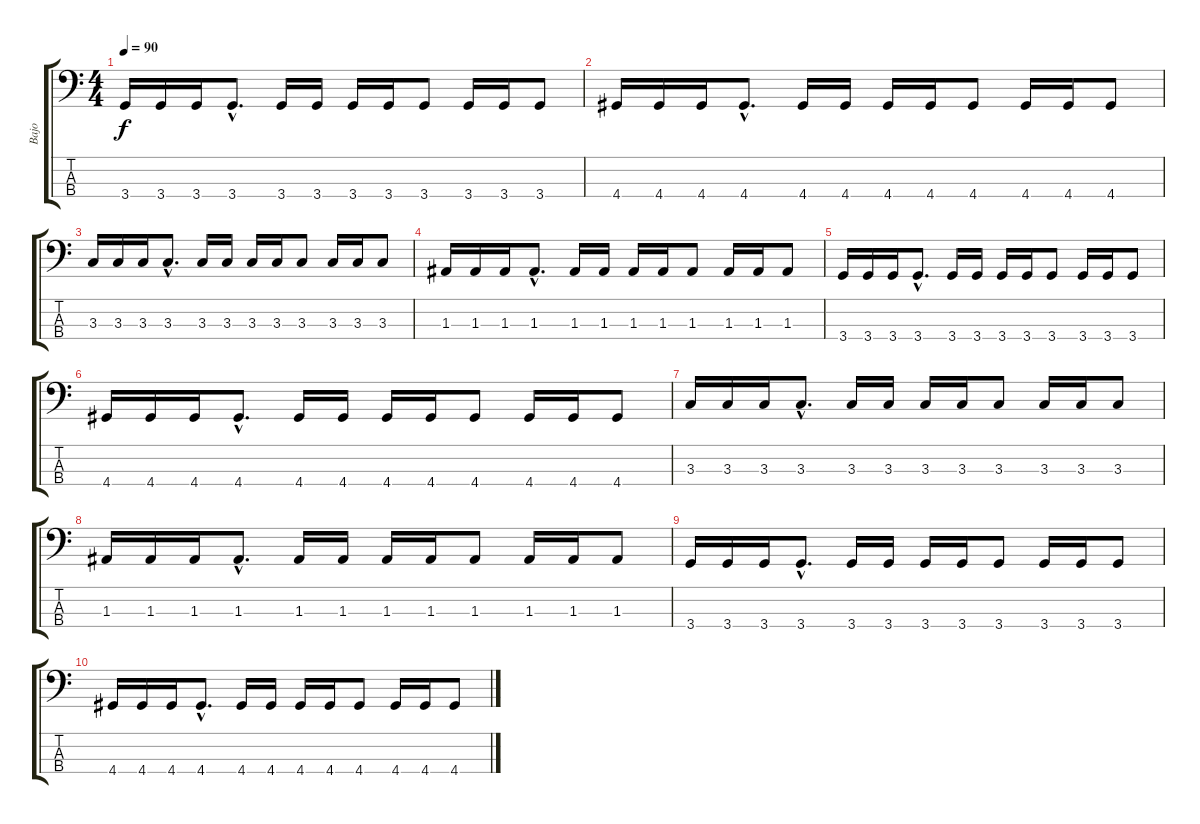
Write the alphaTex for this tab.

\track ("Bajo" "Bajo") {instrument electricbassfinger}
\staff {score tabs}
\tuning (G2 D2 A1 E1) {hide}
\ts (4 4)
\tempo 90
\clef f4
\ks c
3.4.16{dy f} 3.4.16 3.4.16 3.4{hac}.8{d} 3.4.16 3.4.16 3.4.16 3.4.16 3.4.8 3.4.16 3.4.16 3.4.8 |
4.4.16 4.4.16 4.4.16 4.4{hac}.8{d} 4.4.16 4.4.16 4.4.16 4.4.16 4.4.8 4.4.16 4.4.16 4.4.8 |
3.3.16 3.3.16 3.3.16 3.3{hac}.8{d} 3.3.16 3.3.16 3.3.16 3.3.16 3.3.8 3.3.16 3.3.16 3.3.8 |
1.3.16 1.3.16 1.3.16 1.3{hac}.8{d} 1.3.16 1.3.16 1.3.16 1.3.16 1.3.8 1.3.16 1.3.16 1.3.8 |
3.4.16 3.4.16 3.4.16 3.4{hac}.8{d} 3.4.16 3.4.16 3.4.16 3.4.16 3.4.8 3.4.16 3.4.16 3.4.8 |
4.4.16 4.4.16 4.4.16 4.4{hac}.8{d} 4.4.16 4.4.16 4.4.16 4.4.16 4.4.8 4.4.16 4.4.16 4.4.8 |
3.3.16 3.3.16 3.3.16 3.3{hac}.8{d} 3.3.16 3.3.16 3.3.16 3.3.16 3.3.8 3.3.16 3.3.16 3.3.8 |
1.3.16 1.3.16 1.3.16 1.3{hac}.8{d} 1.3.16 1.3.16 1.3.16 1.3.16 1.3.8 1.3.16 1.3.16 1.3.8 |
3.4.16 3.4.16 3.4.16 3.4{hac}.8{d} 3.4.16 3.4.16 3.4.16 3.4.16 3.4.8 3.4.16 3.4.16 3.4.8 |
4.4.16 4.4.16 4.4.16 4.4{hac}.8{d} 4.4.16 4.4.16 4.4.16 4.4.16 4.4.8 4.4.16 4.4.16 4.4.8
